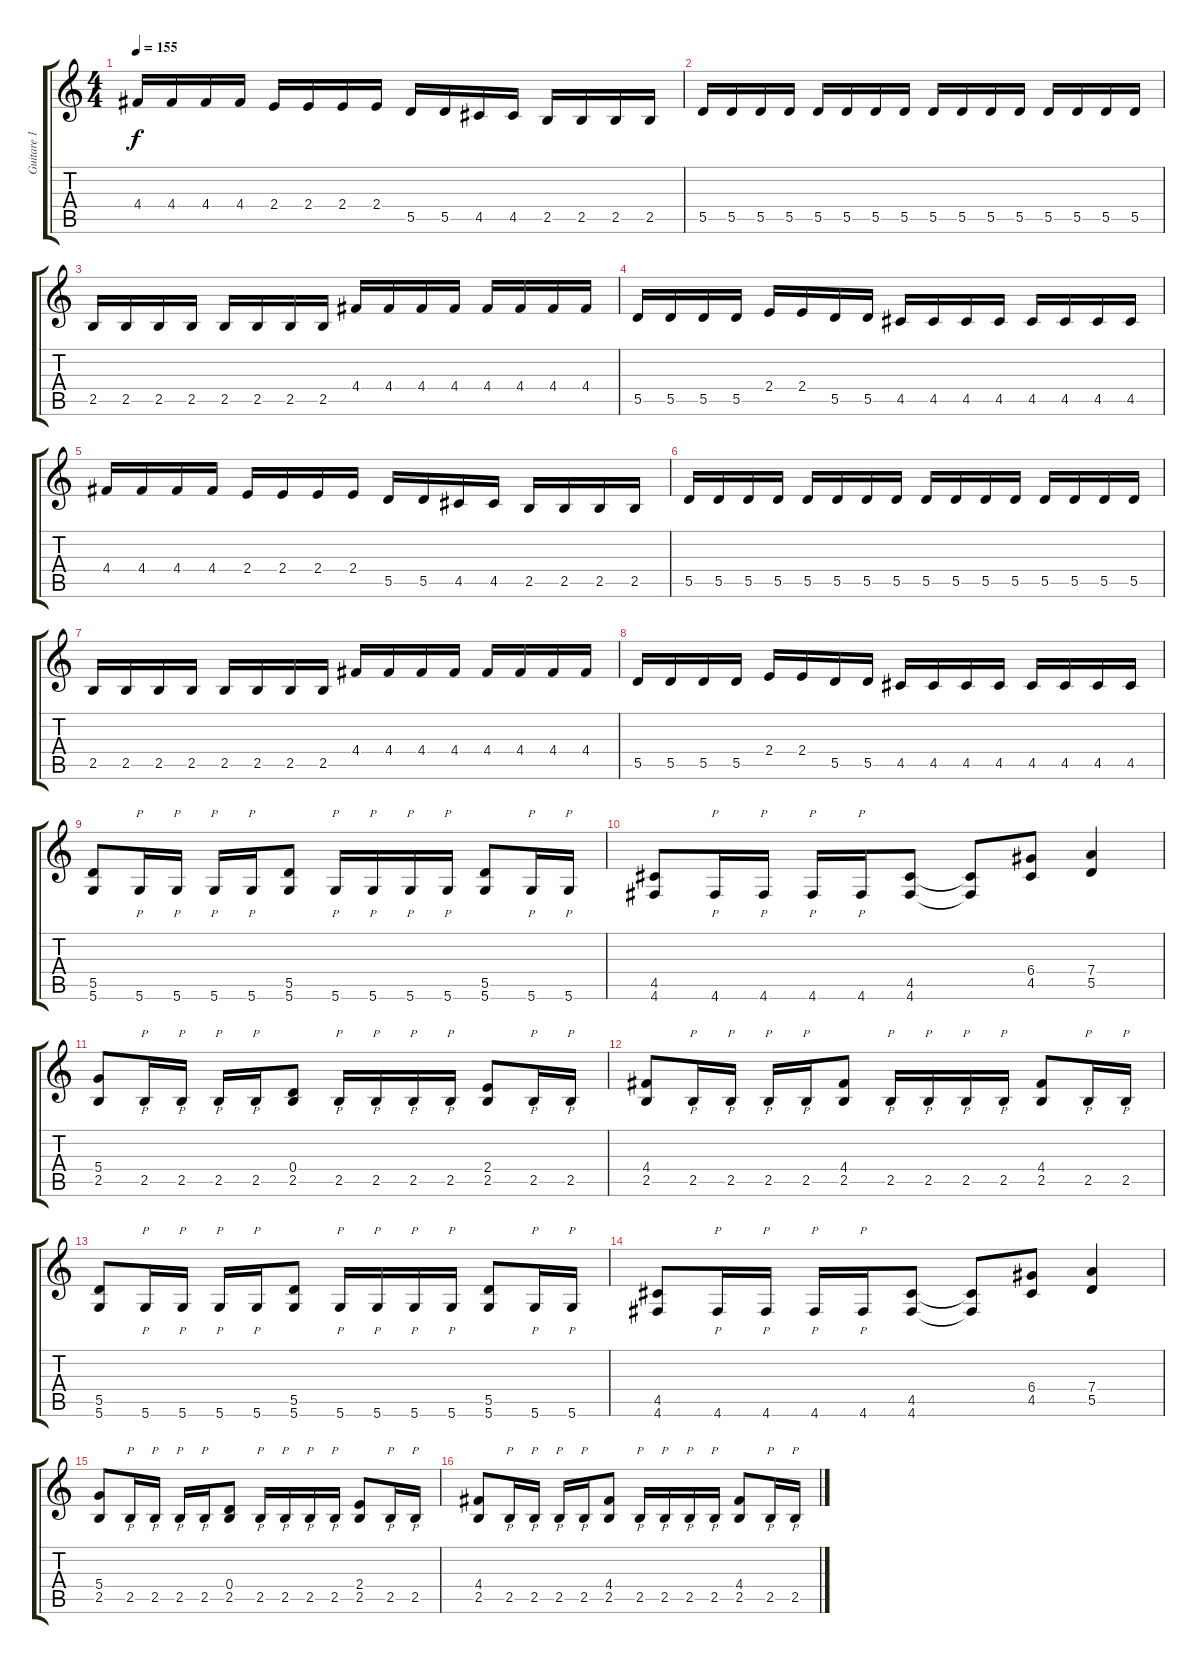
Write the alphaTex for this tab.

\track ("Guitare 1" "Guitare 1") {instrument distortionguitar}
\staff {score tabs}
\tuning (E4 B3 G3 D3 A2 D2) {hide}
\ts (4 4)
\tempo 155
\clef g2
\ks c
4.4.16{dy f} 4.4.16 4.4.16 4.4.16 2.4.16 2.4.16 2.4.16 2.4.16 5.5.16 5.5.16 4.5.16 4.5.16 2.5.16 2.5.16 2.5.16 2.5.16 |
5.5.16 5.5.16 5.5.16 5.5.16 5.5.16 5.5.16 5.5.16 5.5.16 5.5.16 5.5.16 5.5.16 5.5.16 5.5.16 5.5.16 5.5.16 5.5.16 |
2.5.16 2.5.16 2.5.16 2.5.16 2.5.16 2.5.16 2.5.16 2.5.16 4.4.16 4.4.16 4.4.16 4.4.16 4.4.16 4.4.16 4.4.16 4.4.16 |
5.5.16 5.5.16 5.5.16 5.5.16 2.4.16 2.4.16 5.5.16 5.5.16 4.5.16 4.5.16 4.5.16 4.5.16 4.5.16 4.5.16 4.5.16 4.5.16 |
4.4.16 4.4.16 4.4.16 4.4.16 2.4.16 2.4.16 2.4.16 2.4.16 5.5.16 5.5.16 4.5.16 4.5.16 2.5.16 2.5.16 2.5.16 2.5.16 |
5.5.16 5.5.16 5.5.16 5.5.16 5.5.16 5.5.16 5.5.16 5.5.16 5.5.16 5.5.16 5.5.16 5.5.16 5.5.16 5.5.16 5.5.16 5.5.16 |
2.5.16 2.5.16 2.5.16 2.5.16 2.5.16 2.5.16 2.5.16 2.5.16 4.4.16 4.4.16 4.4.16 4.4.16 4.4.16 4.4.16 4.4.16 4.4.16 |
5.5.16 5.5.16 5.5.16 5.5.16 2.4.16 2.4.16 5.5.16 5.5.16 4.5.16 4.5.16 4.5.16 4.5.16 4.5.16 4.5.16 4.5.16 4.5.16 |
(5.5 5.6).8 5.6.16{p} 5.6.16{p} 5.6.16{p} 5.6.16{p} (5.5 5.6).8 5.6.16{p} 5.6.16{p} 5.6.16{p} 5.6.16{p} (5.5 5.6).8 5.6.16{p} 5.6.16{p} |
(4.5 4.6).8 4.6.16{p} 4.6.16{p} 4.6.16{p} 4.6.16{p} (4.5 4.6).8 (4.5{t} 4.6{t}).8 (6.4 4.5).8 (7.4 5.5).4 |
(5.4 2.5).8 2.5.16{p} 2.5.16{p} 2.5.16{p} 2.5.16{p} (0.4 2.5).8 2.5.16{p} 2.5.16{p} 2.5.16{p} 2.5.16{p} (2.4 2.5).8 2.5.16{p} 2.5.16{p} |
(4.4 2.5).8 2.5.16{p} 2.5.16{p} 2.5.16{p} 2.5.16{p} (4.4 2.5).8 2.5.16{p} 2.5.16{p} 2.5.16{p} 2.5.16{p} (4.4 2.5).8 2.5.16{p} 2.5.16{p} |
(5.5 5.6).8 5.6.16{p} 5.6.16{p} 5.6.16{p} 5.6.16{p} (5.5 5.6).8 5.6.16{p} 5.6.16{p} 5.6.16{p} 5.6.16{p} (5.5 5.6).8 5.6.16{p} 5.6.16{p} |
(4.5 4.6).8 4.6.16{p} 4.6.16{p} 4.6.16{p} 4.6.16{p} (4.5 4.6).8 (4.5{t} 4.6{t}).8 (6.4 4.5).8 (7.4 5.5).4 |
(5.4 2.5).8 2.5.16{p} 2.5.16{p} 2.5.16{p} 2.5.16{p} (0.4 2.5).8 2.5.16{p} 2.5.16{p} 2.5.16{p} 2.5.16{p} (2.4 2.5).8 2.5.16{p} 2.5.16{p} |
(4.4 2.5).8 2.5.16{p} 2.5.16{p} 2.5.16{p} 2.5.16{p} (4.4 2.5).8 2.5.16{p} 2.5.16{p} 2.5.16{p} 2.5.16{p} (4.4 2.5).8 2.5.16{p} 2.5.16{p}
